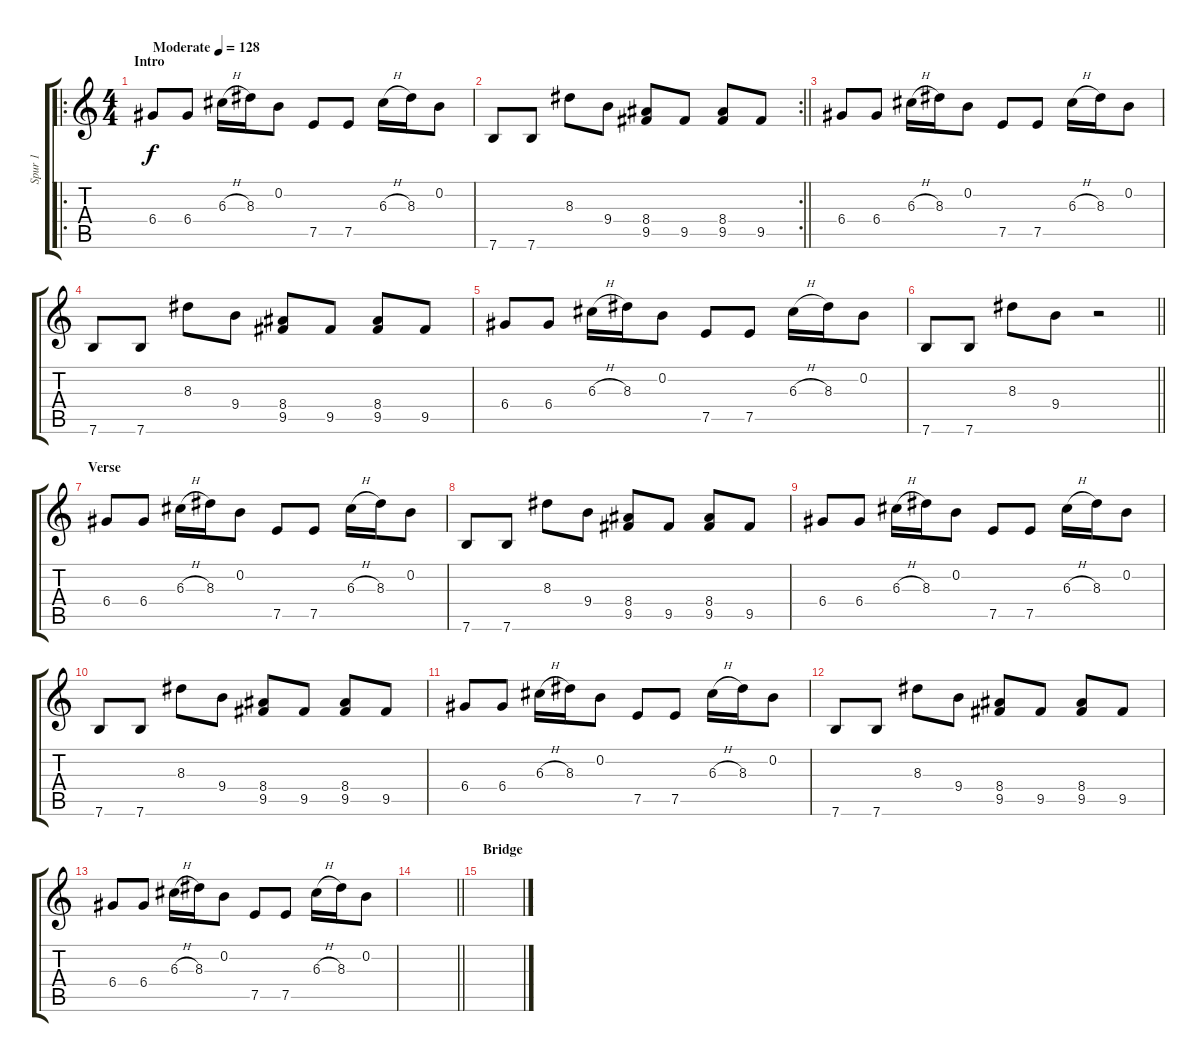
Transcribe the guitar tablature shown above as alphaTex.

\track ("Spur 1" "Spur 1") {instrument acousticguitarnylon}
\staff {score tabs}
\tuning (E4 B3 G3 D3 A2 E2) {hide}
\ro
\ts (4 4)
\section ("" "Intro")
\tempo (128 "Moderate")
\clef g2
\ks c
6.4.8{dy f instrument acousticguitarnylon} 6.4.8 6.3{h}.16 8.3.16 0.2.8 7.5.8 7.5.8 6.3{h}.16 8.3.16 0.2.8 |
\rc 2
\barLineRight lightlight
7.6.8 7.6.8 8.3.8 9.4.8 (8.4 9.5).8 9.5.8 (8.4 9.5).8 9.5.8 |
\section ("" "")
6.4.8 6.4.8 6.3{h}.16 8.3.16 0.2.8 7.5.8 7.5.8 6.3{h}.16 8.3.16 0.2.8 |
7.6.8 7.6.8 8.3.8 9.4.8 (8.4 9.5).8 9.5.8 (8.4 9.5).8 9.5.8 |
6.4.8 6.4.8 6.3{h}.16 8.3.16 0.2.8 7.5.8 7.5.8 6.3{h}.16 8.3.16 0.2.8 |
\barLineRight lightlight
7.6.8 7.6.8 8.3.8 9.4.8 r.2 |
\section ("" "Verse")
6.4.8 6.4.8 6.3{h}.16 8.3.16 0.2.8 7.5.8 7.5.8 6.3{h}.16 8.3.16 0.2.8 |
7.6.8 7.6.8 8.3.8 9.4.8 (8.4 9.5).8 9.5.8 (8.4 9.5).8 9.5.8 |
6.4.8 6.4.8 6.3{h}.16 8.3.16 0.2.8 7.5.8 7.5.8 6.3{h}.16 8.3.16 0.2.8 |
7.6.8 7.6.8 8.3.8 9.4.8 (8.4 9.5).8 9.5.8 (8.4 9.5).8 9.5.8 |
6.4.8 6.4.8 6.3{h}.16 8.3.16 0.2.8 7.5.8 7.5.8 6.3{h}.16 8.3.16 0.2.8 |
7.6.8 7.6.8 8.3.8 9.4.8 (8.4 9.5).8 9.5.8 (8.4 9.5).8 9.5.8 |
6.4.8 6.4.8 6.3{h}.16 8.3.16 0.2.8 7.5.8 7.5.8 6.3{h}.16 8.3.16 0.2.8 |
\barLineRight lightlight
|
\section ("" "Bridge")
